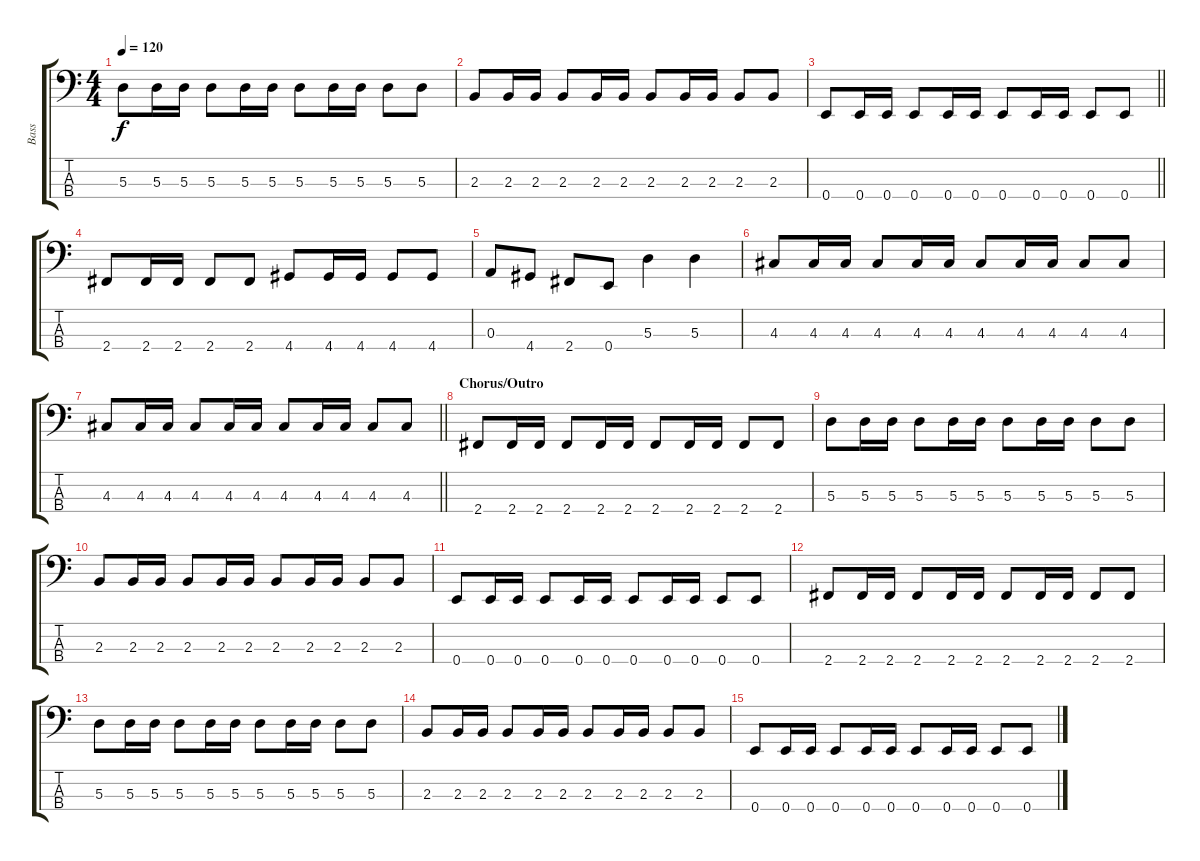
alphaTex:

\track ("Bass" "Bass") {instrument electricbasspick}
\staff {score tabs}
\tuning (G2 D2 A1 E1) {hide}
\ts (4 4)
\tempo 120
\clef f4
\ks c
5.3.8{dy f} 5.3.16 5.3.16 5.3.8 5.3.16 5.3.16 5.3.8 5.3.16 5.3.16 5.3.8 5.3.8 |
2.3.8 2.3.16 2.3.16 2.3.8 2.3.16 2.3.16 2.3.8 2.3.16 2.3.16 2.3.8 2.3.8 |
\barLineRight lightlight
0.4.8 0.4.16 0.4.16 0.4.8 0.4.16 0.4.16 0.4.8 0.4.16 0.4.16 0.4.8 0.4.8 |
2.4.8 2.4.16 2.4.16 2.4.8 2.4.8 4.4.8 4.4.16 4.4.16 4.4.8 4.4.8 |
0.3.8 4.4.8 2.4.8 0.4.8 5.3.4 5.3.4 |
4.3.8 4.3.16 4.3.16 4.3.8 4.3.16 4.3.16 4.3.8 4.3.16 4.3.16 4.3.8 4.3.8 |
\barLineRight lightlight
4.3.8 4.3.16 4.3.16 4.3.8 4.3.16 4.3.16 4.3.8 4.3.16 4.3.16 4.3.8 4.3.8 |
\section ("" "Chorus/Outro")
2.4.8 2.4.16 2.4.16 2.4.8 2.4.16 2.4.16 2.4.8 2.4.16 2.4.16 2.4.8 2.4.8 |
5.3.8 5.3.16 5.3.16 5.3.8 5.3.16 5.3.16 5.3.8 5.3.16 5.3.16 5.3.8 5.3.8 |
2.3.8 2.3.16 2.3.16 2.3.8 2.3.16 2.3.16 2.3.8 2.3.16 2.3.16 2.3.8 2.3.8 |
0.4.8 0.4.16 0.4.16 0.4.8 0.4.16 0.4.16 0.4.8 0.4.16 0.4.16 0.4.8 0.4.8 |
2.4.8 2.4.16 2.4.16 2.4.8 2.4.16 2.4.16 2.4.8 2.4.16 2.4.16 2.4.8 2.4.8 |
5.3.8 5.3.16 5.3.16 5.3.8 5.3.16 5.3.16 5.3.8 5.3.16 5.3.16 5.3.8 5.3.8 |
2.3.8 2.3.16 2.3.16 2.3.8 2.3.16 2.3.16 2.3.8 2.3.16 2.3.16 2.3.8 2.3.8 |
0.4.8 0.4.16 0.4.16 0.4.8 0.4.16 0.4.16 0.4.8 0.4.16 0.4.16 0.4.8 0.4.8
